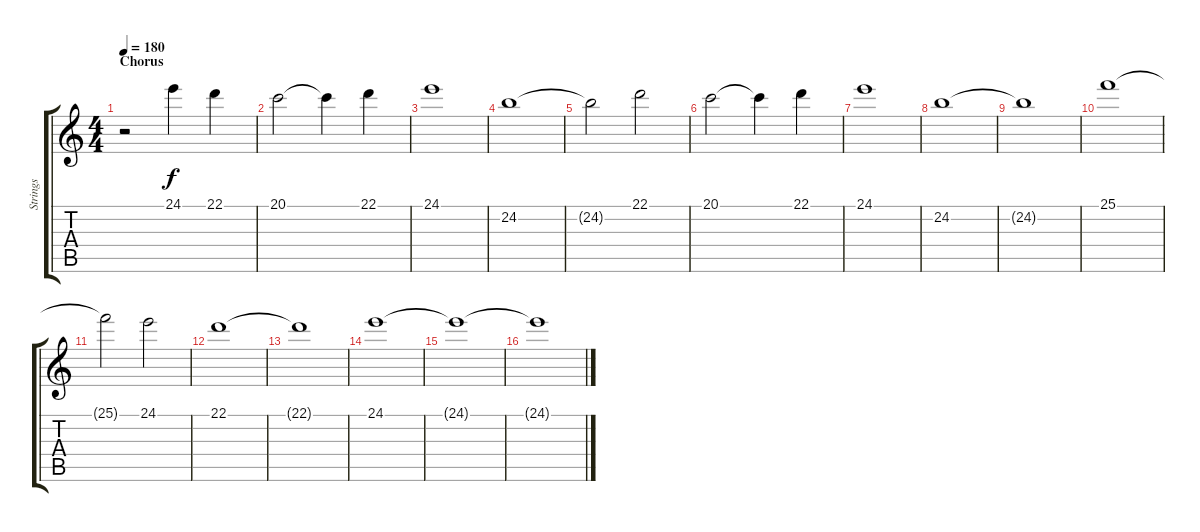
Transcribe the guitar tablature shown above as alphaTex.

\track ("Strings" "Strings") {instrument stringensemble1}
\staff {score tabs}
\tuning (E4 B3 G3 D3 A2 E2) {hide}
\ts (4 4)
\section ("" "Chorus")
\tempo 180
\clef g2
\ks c
r.2{dy f} 24.1.4 22.1.4 |
20.1.2 20.1{t}.4 22.1.4 |
24.1.1 |
24.2.1 |
24.2{t}.2 22.1.2 |
20.1.2 20.1{t}.4 22.1.4 |
24.1.1 |
24.2.1 |
24.2{t}.1 |
25.1.1 |
25.1{t}.2 24.1.2 |
22.1.1 |
22.1{t}.1 |
24.1.1 |
24.1{t}.1 |
24.1{t}.1
